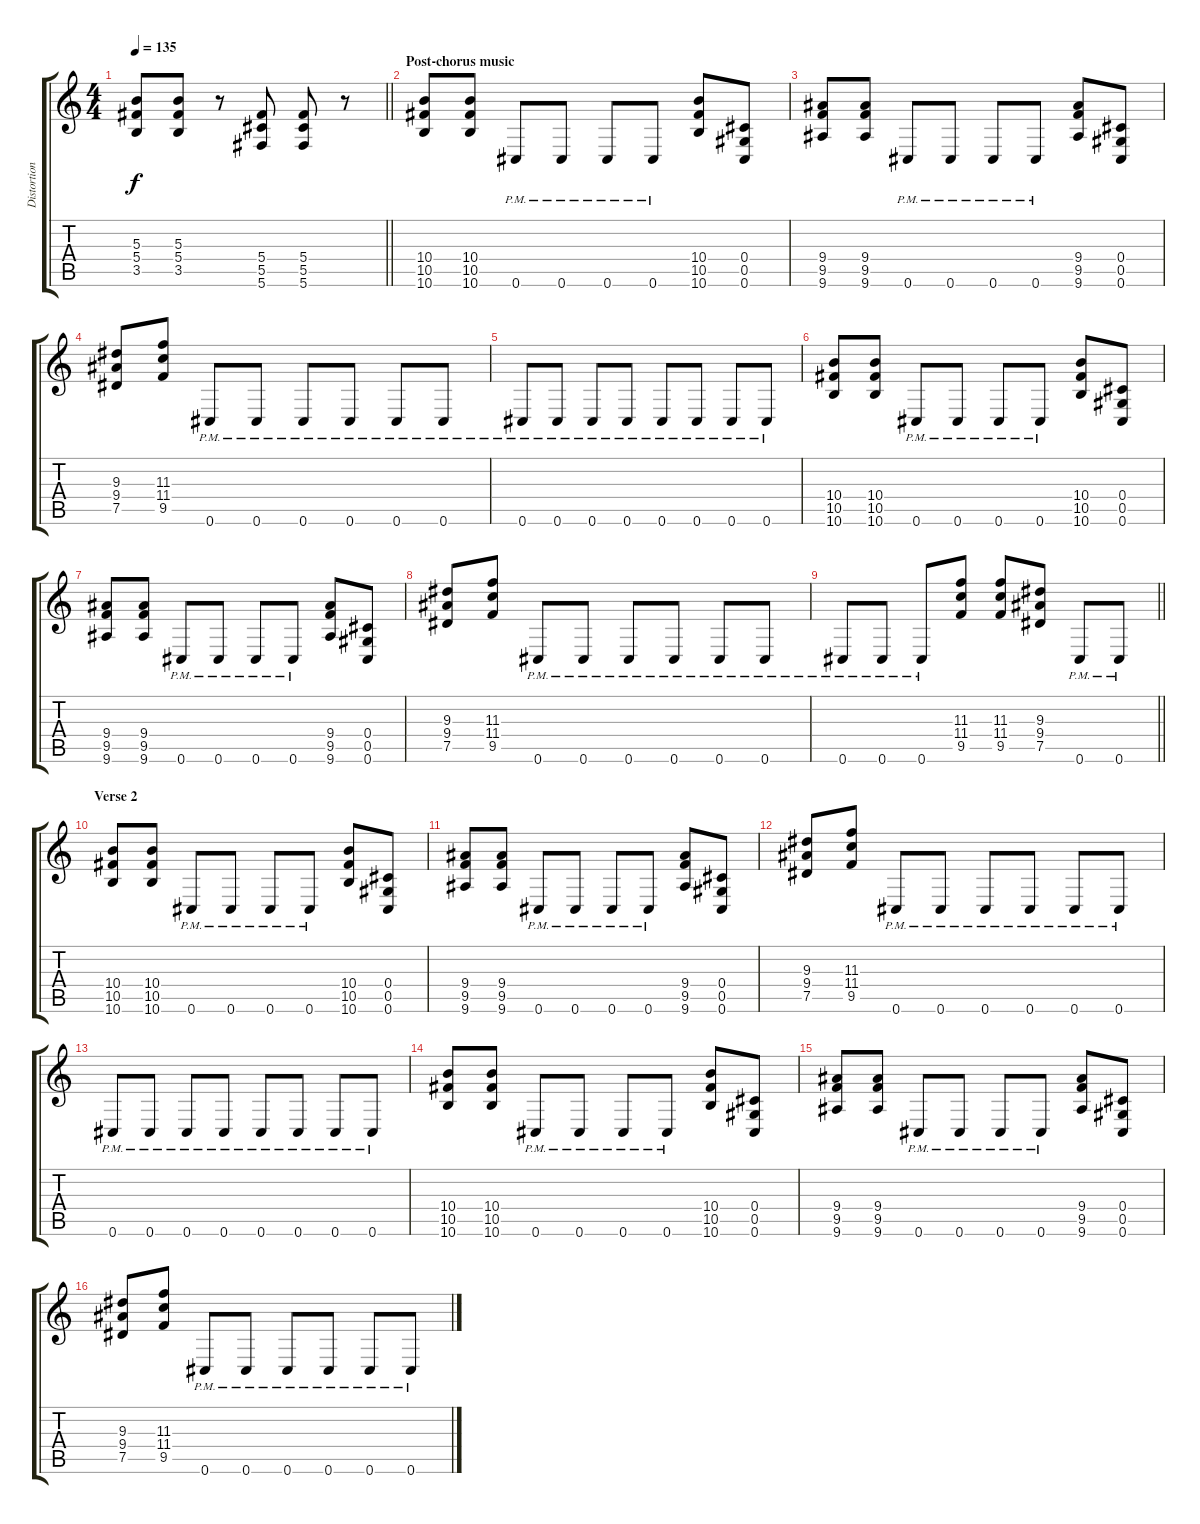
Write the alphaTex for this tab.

\track ("Distortion 1" "Distortion") {instrument distortionguitar}
\staff {score tabs}
\tuning (Eb4 Bb3 Gb3 Db3 Ab2 Db2) {hide}
\ts (4 4)
\tempo 135
\clef g2
\barLineRight lightlight
\ks c
(5.3 5.4 3.5).8{dy f} (5.3 5.4 3.5).8 r.8 (5.4 5.5 5.6).8 (5.4 5.5 5.6).8 r.8 |
\section ("" "Post-chorus music")
(10.4 10.5 10.6).8 (10.4 10.5 10.6).8 0.6{pm}.8 0.6{pm}.8 0.6{pm}.8 0.6{pm}.8 (10.4 10.5 10.6).8 (0.4 0.5 0.6).8 |
(9.4 9.5 9.6).8 (9.4 9.5 9.6).8 0.6{pm}.8 0.6{pm}.8 0.6{pm}.8 0.6{pm}.8 (9.4 9.5 9.6).8 (0.4 0.5 0.6).8 |
(9.3 9.4 7.5).8 (11.3 11.4 9.5).8 0.6{pm}.8 0.6{pm}.8 0.6{pm}.8 0.6{pm}.8 0.6{pm}.8 0.6{pm}.8 |
0.6{pm}.8 0.6{pm}.8 0.6{pm}.8 0.6{pm}.8 0.6{pm}.8 0.6{pm}.8 0.6{pm}.8 0.6{pm}.8 |
(10.4 10.5 10.6).8 (10.4 10.5 10.6).8 0.6{pm}.8 0.6{pm}.8 0.6{pm}.8 0.6{pm}.8 (10.4 10.5 10.6).8 (0.4 0.5 0.6).8 |
(9.4 9.5 9.6).8 (9.4 9.5 9.6).8 0.6{pm}.8 0.6{pm}.8 0.6{pm}.8 0.6{pm}.8 (9.4 9.5 9.6).8 (0.4 0.5 0.6).8 |
(9.3 9.4 7.5).8 (11.3 11.4 9.5).8 0.6{pm}.8 0.6{pm}.8 0.6{pm}.8 0.6{pm}.8 0.6{pm}.8 0.6{pm}.8 |
\barLineRight lightlight
0.6{pm}.8 0.6{pm}.8 0.6{pm}.8 (11.3 11.4 9.5).8 (11.3 11.4 9.5).8 (9.3 9.4 7.5).8 0.6{pm}.8 0.6{pm}.8 |
\section ("" "Verse 2")
(10.4 10.5 10.6).8 (10.4 10.5 10.6).8 0.6{pm}.8 0.6{pm}.8 0.6{pm}.8 0.6{pm}.8 (10.4 10.5 10.6).8 (0.4 0.5 0.6).8 |
(9.4 9.5 9.6).8 (9.4 9.5 9.6).8 0.6{pm}.8 0.6{pm}.8 0.6{pm}.8 0.6{pm}.8 (9.4 9.5 9.6).8 (0.4 0.5 0.6).8 |
(9.3 9.4 7.5).8 (11.3 11.4 9.5).8 0.6{pm}.8 0.6{pm}.8 0.6{pm}.8 0.6{pm}.8 0.6{pm}.8 0.6{pm}.8 |
0.6{pm}.8 0.6{pm}.8 0.6{pm}.8 0.6{pm}.8 0.6{pm}.8 0.6{pm}.8 0.6{pm}.8 0.6{pm}.8 |
(10.4 10.5 10.6).8 (10.4 10.5 10.6).8 0.6{pm}.8 0.6{pm}.8 0.6{pm}.8 0.6{pm}.8 (10.4 10.5 10.6).8 (0.4 0.5 0.6).8 |
(9.4 9.5 9.6).8 (9.4 9.5 9.6).8 0.6{pm}.8 0.6{pm}.8 0.6{pm}.8 0.6{pm}.8 (9.4 9.5 9.6).8 (0.4 0.5 0.6).8 |
(9.3 9.4 7.5).8 (11.3 11.4 9.5).8 0.6{pm}.8 0.6{pm}.8 0.6{pm}.8 0.6{pm}.8 0.6{pm}.8 0.6{pm}.8
